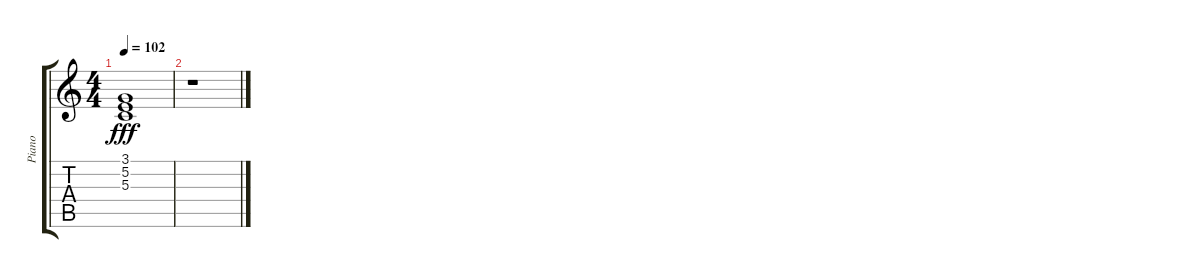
\track ("Piano" "Piano") {instrument acousticgrandpiano}
\staff {score tabs}
\tuning (E4 B3 G3 D3 A2 E2) {hide}
\ts (4 4)
\tempo 102
\clef g2
\ks c
(3.1 5.2 5.3).1{dy fff} |
r.1
